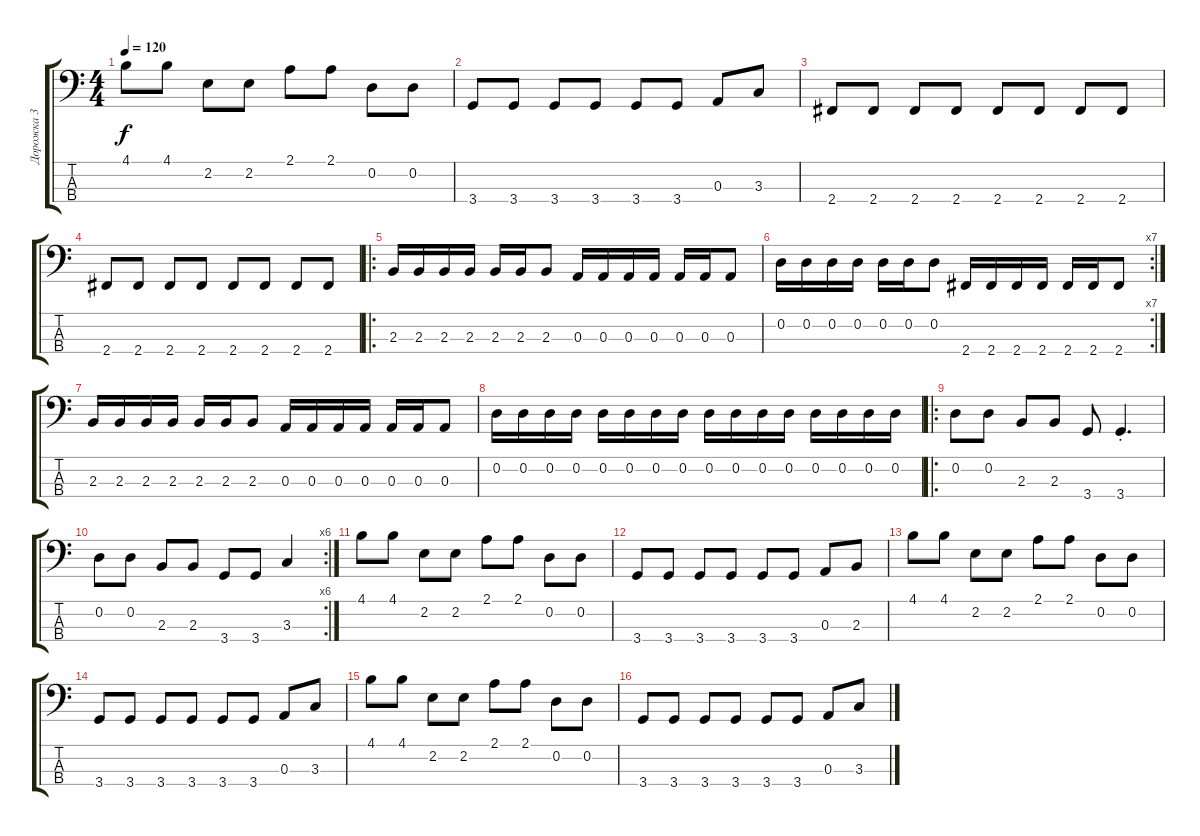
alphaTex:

\track ("Дорожка 3" "Дорожка 3") {instrument electricbassfinger}
\staff {score tabs}
\tuning (G2 D2 A1 E1) {hide}
\ts (4 4)
\tempo 120
\clef f4
\ks c
4.1.8{dy f} 4.1.8 2.2.8 2.2.8 2.1.8 2.1.8 0.2.8 0.2.8 |
3.4.8 3.4.8 3.4.8 3.4.8 3.4.8 3.4.8 0.3.8 3.3.8 |
2.4.8 2.4.8 2.4.8 2.4.8 2.4.8 2.4.8 2.4.8 2.4.8 |
2.4.8 2.4.8 2.4.8 2.4.8 2.4.8 2.4.8 2.4.8 2.4.8 |
\ro
2.3.16 2.3.16 2.3.16 2.3.16 2.3.16 2.3.16 2.3.8 0.3.16 0.3.16 0.3.16 0.3.16 0.3.16 0.3.16 0.3.8 |
\rc 7
0.2.16 0.2.16 0.2.16 0.2.16 0.2.16 0.2.16 0.2.8 2.4.16 2.4.16 2.4.16 2.4.16 2.4.16 2.4.16 2.4.8 |
2.3.16 2.3.16 2.3.16 2.3.16 2.3.16 2.3.16 2.3.8 0.3.16 0.3.16 0.3.16 0.3.16 0.3.16 0.3.16 0.3.8 |
0.2.16 0.2.16 0.2.16 0.2.16 0.2.16 0.2.16 0.2.16 0.2.16 0.2.16 0.2.16 0.2.16 0.2.16 0.2.16 0.2.16 0.2.16 0.2.16 |
\ro
0.2.8 0.2.8 2.3.8 2.3.8 3.4.8 3.4{st}.4{d} |
\rc 6
0.2.8 0.2.8 2.3.8 2.3.8 3.4.8 3.4.8 3.3.4 |
4.1.8 4.1.8 2.2.8 2.2.8 2.1.8 2.1.8 0.2.8 0.2.8 |
3.4.8 3.4.8 3.4.8 3.4.8 3.4.8 3.4.8 0.3.8 2.3.8 |
4.1.8 4.1.8 2.2.8 2.2.8 2.1.8 2.1.8 0.2.8 0.2.8 |
3.4.8 3.4.8 3.4.8 3.4.8 3.4.8 3.4.8 0.3.8 3.3.8 |
4.1.8 4.1.8 2.2.8 2.2.8 2.1.8 2.1.8 0.2.8 0.2.8 |
3.4.8 3.4.8 3.4.8 3.4.8 3.4.8 3.4.8 0.3.8 3.3.8
